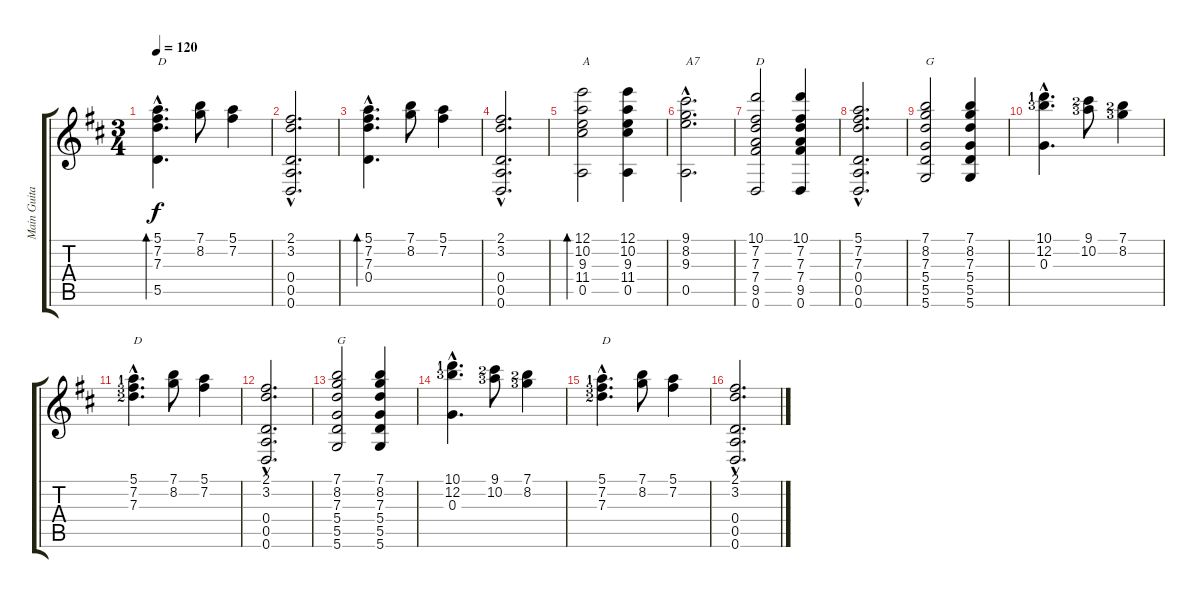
\track ("Main Guitar " "Main Guita") {instrument acousticguitarnylon}
\staff {score tabs}
\tuning (E4 B3 G3 D3 A2 D2) {hide}
\ts (3 4)
\tempo 120
\clef g2
\ks d
(5.1{hac} 7.2{hac} 7.3{hac} 5.5{hac}).4{d bd 480 txt "D" dy f instrument acousticguitarnylon} (7.1 8.2).8 (5.1 7.2).4 |
(2.1{hac} 3.2{hac} 0.4{hac} 0.5{hac} 0.6{hac}).2{d} |
(5.1{hac} 7.2{hac} 7.3{hac} 0.4{hac}).4{d bd 480} (7.1 8.2).8 (5.1 7.2).4 |
(2.1{hac} 3.2{hac} 0.4{hac} 0.5{hac} 0.6{hac}).2{d} |
(12.1 10.2 9.3 11.4 0.5).2{bd 480 txt "A"} (12.1 10.2 9.3 11.4 0.5).4 |
(9.1{hac} 8.2{hac} 9.3{hac} 0.5{hac}).2{d txt "A7"} |
(10.1 7.2 7.3 7.4 9.5 0.6).2{txt "D"} (10.1 7.2 7.3 7.4 9.5 0.6).4 |
(5.1{hac} 7.2{hac} 7.3{hac} 0.4{hac} 0.5{hac} 0.6{hac}).2{d} |
(7.1 8.2 7.3 5.4 5.5 5.6).2{txt "G"} (7.1 8.2 7.3 5.4 5.5 5.6).4 |
(10.1{hac lf 2} 12.2{hac lf 4} 0.3{hac}).4{d} (9.1{lf 3} 10.2{lf 4}).8 (7.1{lf 3} 8.2{lf 4}).4 |
(5.1{hac lf 2} 7.2{hac lf 4} 7.3{hac lf 3}).4{d txt "D"} (7.1 8.2).8 (5.1 7.2).4 |
(2.1{hac} 3.2{hac} 0.4{hac} 0.5{hac} 0.6{hac}).2{d} |
(7.1 8.2 7.3 5.4 5.5 5.6).2{txt "G"} (7.1 8.2 7.3 5.4 5.5 5.6).4 |
(10.1{hac lf 2} 12.2{hac lf 4} 0.3{hac}).4{d} (9.1{lf 3} 10.2{lf 4}).8 (7.1{lf 3} 8.2{lf 4}).4 |
(5.1{hac lf 2} 7.2{hac lf 4} 7.3{hac lf 3}).4{d txt "D"} (7.1 8.2).8 (5.1 7.2).4 |
(2.1{hac} 3.2{hac} 0.4{hac} 0.5{hac} 0.6{hac}).2{d}
